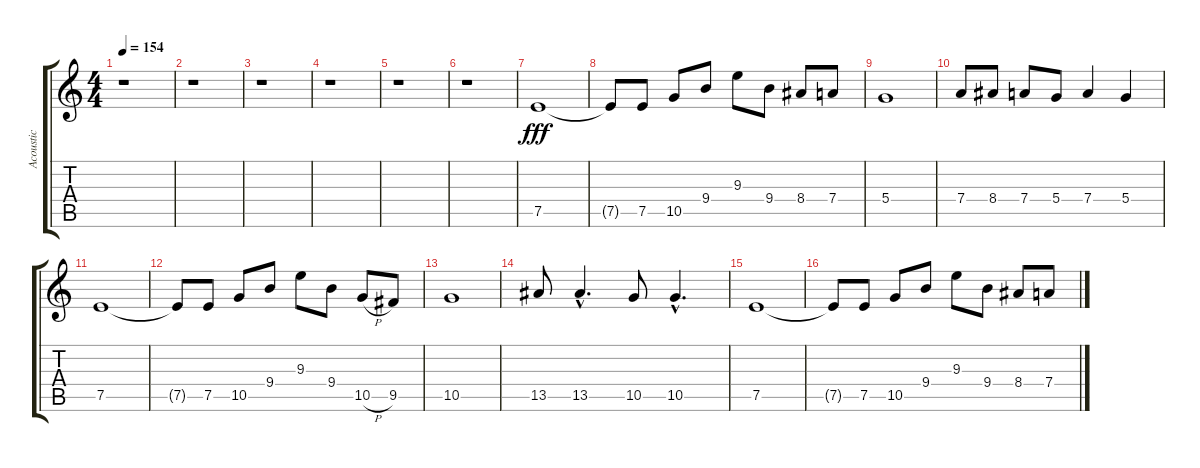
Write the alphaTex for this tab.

\track ("Acoustic" "Acoustic") {instrument acousticguitarsteel}
\staff {score tabs}
\tuning (E4 B3 G3 D3 A2 E2) {hide}
\ts (4 4)
\tempo 154
\clef g2
\ks c
r.1{dy fff} |
r.1 |
r.1 |
r.1 |
r.1 |
r.1 |
7.5.1 |
7.5{t}.8 7.5.8 10.5.8 9.4.8 9.3.8 9.4.8 8.4.8 7.4.8 |
5.4.1 |
7.4.8 8.4.8 7.4.8 5.4.8 7.4.4 5.4.4 |
7.5.1 |
7.5{t}.8 7.5.8 10.5.8 9.4.8 9.3.8 9.4.8 10.5{h}.8 9.5.8 |
10.5.1 |
13.5.8 13.5{hac}.4{d} 10.5.8 10.5{hac}.4{d} |
7.5.1 |
7.5{t}.8 7.5.8 10.5.8 9.4.8 9.3.8 9.4.8 8.4.8 7.4.8
